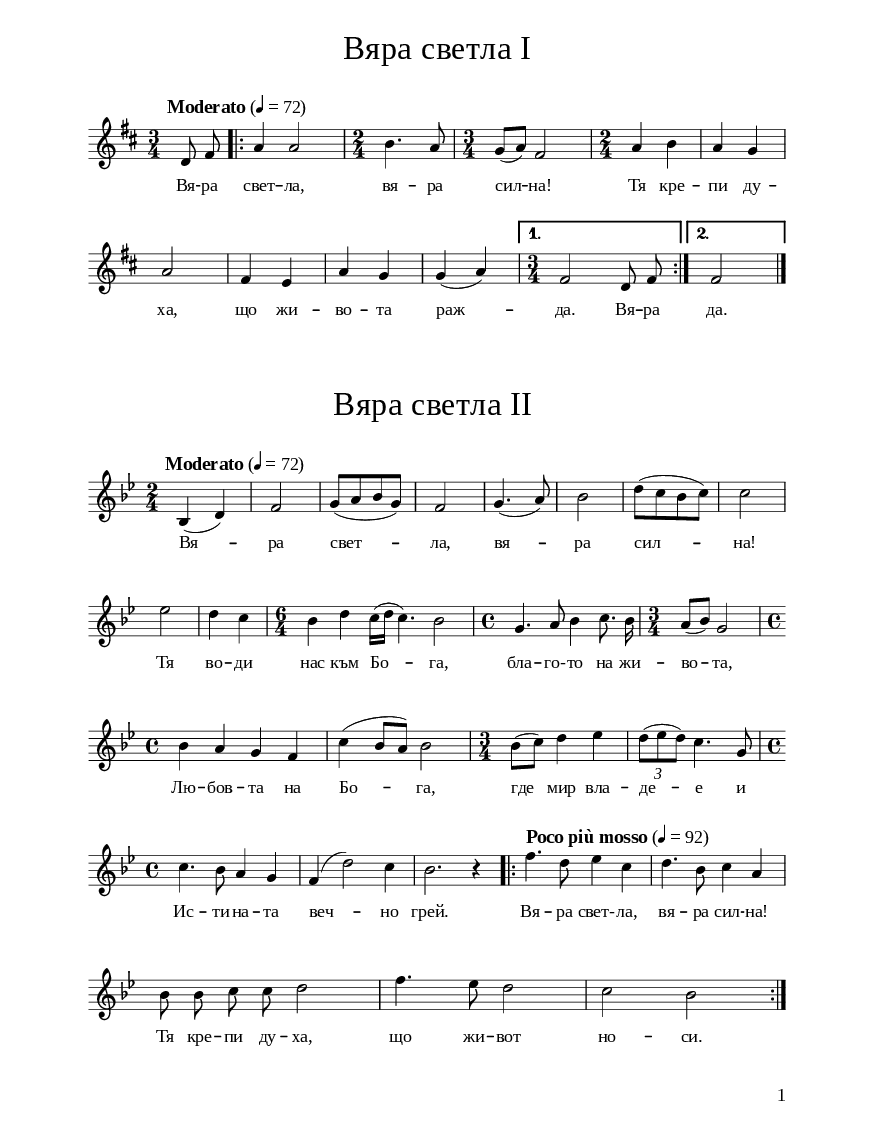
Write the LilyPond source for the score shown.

\version "2.24.4"

% include paper part and global functions
\include "include/globals.ily"

\bookpart {

  \label #'ref170_1
  \tocItem \markup "Вяра светла I "

  \include "include/bookpart-paper.ily"
  \score {
    \include "include/score-layout.ily"

    \new Voice \absolute {
      \clef treble
      \key d \major
      \time 3/4
      \tempoFunc "Moderato" 4 "72"
      \override Staff.BarLine.gap = 0.5
      \autoBeamOff
      \partial 4
      d'8  fis'8 | \repeat volta 2 {
        a'4  % 2
        a'2 | % 3
        \time 2/4 b'4.  a'8 | \time 3/4 g'8 ( [  a'8 ])  % 4
        fis'2 | % 5
        \time 2/4 a'4 b'4  | % 6
        a'4  g'4 \break | % 7
        a'2 | % 8
        fis'4  e'4 | % 9
        a'4  g'4 |
        g'4 (  a'4 ) |
      }  % 11

      \alternative {
        {\time 3/4 fis'2 d'8 fis'8}
        { fis'2}
      }
      \bar "|."
    }

    \addlyrics {
      Вя -- ра свет --   ла,
      вя -- ра сил --   на! Тя кре -- пи ду -- ха, що жи -- во -- та раж -- да. Вя -- ра да.}
      \header {
        title = \titleFunc #'ref_desc_15 "Вяра светла I" "Vjara svetla I"
      }

      \midi{}

    } % score

    \label #'ref170_2
    \tocItem \markup "Вяра светла II "

    \include "include/bookpart-paper.ily"
    \score {
      \include "include/score-layout.ily"

      \new Voice \absolute {
        \clef treble
        \key bes \major
        \time 2/4
        \tempoFunc "Moderato" 4 "72"
        \autoBeamOff
        bes4 (  d'4 )  f'2 | % 2
        g'8 ( [  a'8  bes'8  g'8 ) ]  f'2
        | % 3
        g'4. (  a'8 )  bes'2 | % 4
        d''8 ( [  c''8  bes'8  c''8 ) ]
        c''2 \break | % 5
        es''2  d''4  c''4 | % 6
        \time 6/4  | % 6
        bes'4  d''4  c''16 ( [  d''16 ]
        c''4. )  bes'2 | % 7
        \time 4/4  | % 7
        g'4.  a'8  bes'4  c''8.
        bes'16  | % 8
        \time 3/4  | % 8
        a'8 ( [  bes'8 ) ]  g'2 | \break % 9
        \time 4/4  | % 9
        bes'4  a'4  g'4  f'4 |
        c''4 (  bes'8 [  a'8 ) ]  bes'2 | % 11
        \time 3/4  | % 11
        bes'8 ( [  c''8 ])   d''4  es''4
        | % 12
        \times 2/3  {
          d''8 ( [  es''8  d''8 ) ]
        }
        c''4.  g'8 | \break % 13
        \time 4/4  | % 13
        c''4.  bes'8  a'4  g'4 | % 14
        f'4 (  d''2 )  c''4 | % 15
        bes'2. r4
        \bar ".|:-||"

        | % 16
        \tempoFunc "Poco più mosso" 4 "92"

        f''4.  d''8  es''4  c''4 | % 17
        d''4.  bes'8  c''4  a'4 \break | % 18
        bes'8  bes'8  c''8  c''8
        d''2 | % 19
        f''4.  es''8  d''2 |
        c''2  bes'2
        \bar ":|."
      }

      \addlyrics {
        Вя -- ра свет --   ла,
        вя -- ра сил --   на!
        Тя во -- ди нас към Бо --
        га, бла -- "го-" -- то на жи -- во
        -- та, Лю -- бов -- та на Бо --
        га, где  мир вла -- де --
        е и Ис -- ти -- на -- та веч
        -- но грей. Вя -- ра "свет-" -- ла,
        вя -- ра сил -- на! Тя кре -- пи
        ду -- ха, що жи -- вот но -- си.}

        \header {
          title = \titleFunc #'ref_desc_15 "Вяра светла II " "Vjara svetla II "
        }

        \midi{}

      } % score




    } % bookpart

    % Più mosso
    %
